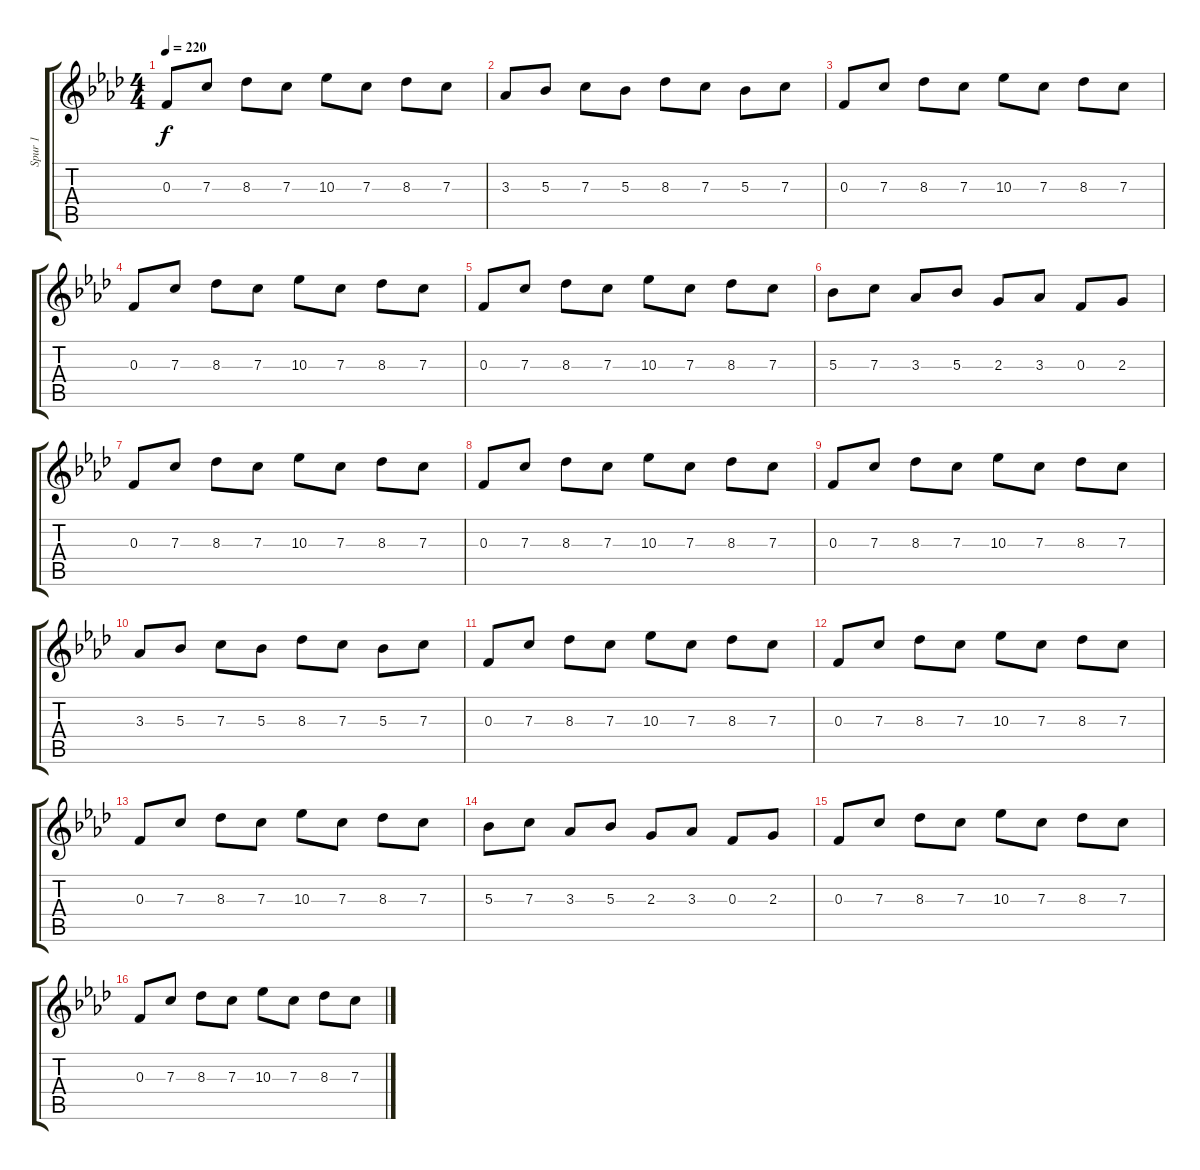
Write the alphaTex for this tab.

\track ("Spur 1" "Spur 1") {instrument distortionguitar}
\staff {score tabs}
\tuning (D4 A3 F3 C3 G2 C2) {hide}
\ts (4 4)
\tempo 220
\clef g2
\ks fminor
0.3.8{dy f} 7.3.8 8.3.8 7.3.8 10.3.8 7.3.8 8.3.8 7.3.8 |
3.3.8 5.3.8 7.3.8 5.3.8 8.3.8 7.3.8 5.3.8 7.3.8 |
0.3.8 7.3.8 8.3.8 7.3.8 10.3.8 7.3.8 8.3.8 7.3.8 |
0.3.8 7.3.8 8.3.8 7.3.8 10.3.8 7.3.8 8.3.8 7.3.8 |
0.3.8 7.3.8 8.3.8 7.3.8 10.3.8 7.3.8 8.3.8 7.3.8 |
5.3.8 7.3.8 3.3.8 5.3.8 2.3.8 3.3.8 0.3.8 2.3.8 |
0.3.8 7.3.8 8.3.8 7.3.8 10.3.8 7.3.8 8.3.8 7.3.8 |
0.3.8 7.3.8 8.3.8 7.3.8 10.3.8 7.3.8 8.3.8 7.3.8 |
0.3.8 7.3.8 8.3.8 7.3.8 10.3.8 7.3.8 8.3.8 7.3.8 |
3.3.8 5.3.8 7.3.8 5.3.8 8.3.8 7.3.8 5.3.8 7.3.8 |
0.3.8 7.3.8 8.3.8 7.3.8 10.3.8 7.3.8 8.3.8 7.3.8 |
0.3.8 7.3.8 8.3.8 7.3.8 10.3.8 7.3.8 8.3.8 7.3.8 |
0.3.8 7.3.8 8.3.8 7.3.8 10.3.8 7.3.8 8.3.8 7.3.8 |
5.3.8 7.3.8 3.3.8 5.3.8 2.3.8 3.3.8 0.3.8 2.3.8 |
0.3.8 7.3.8 8.3.8 7.3.8 10.3.8 7.3.8 8.3.8 7.3.8 |
0.3.8 7.3.8 8.3.8 7.3.8 10.3.8 7.3.8 8.3.8 7.3.8
